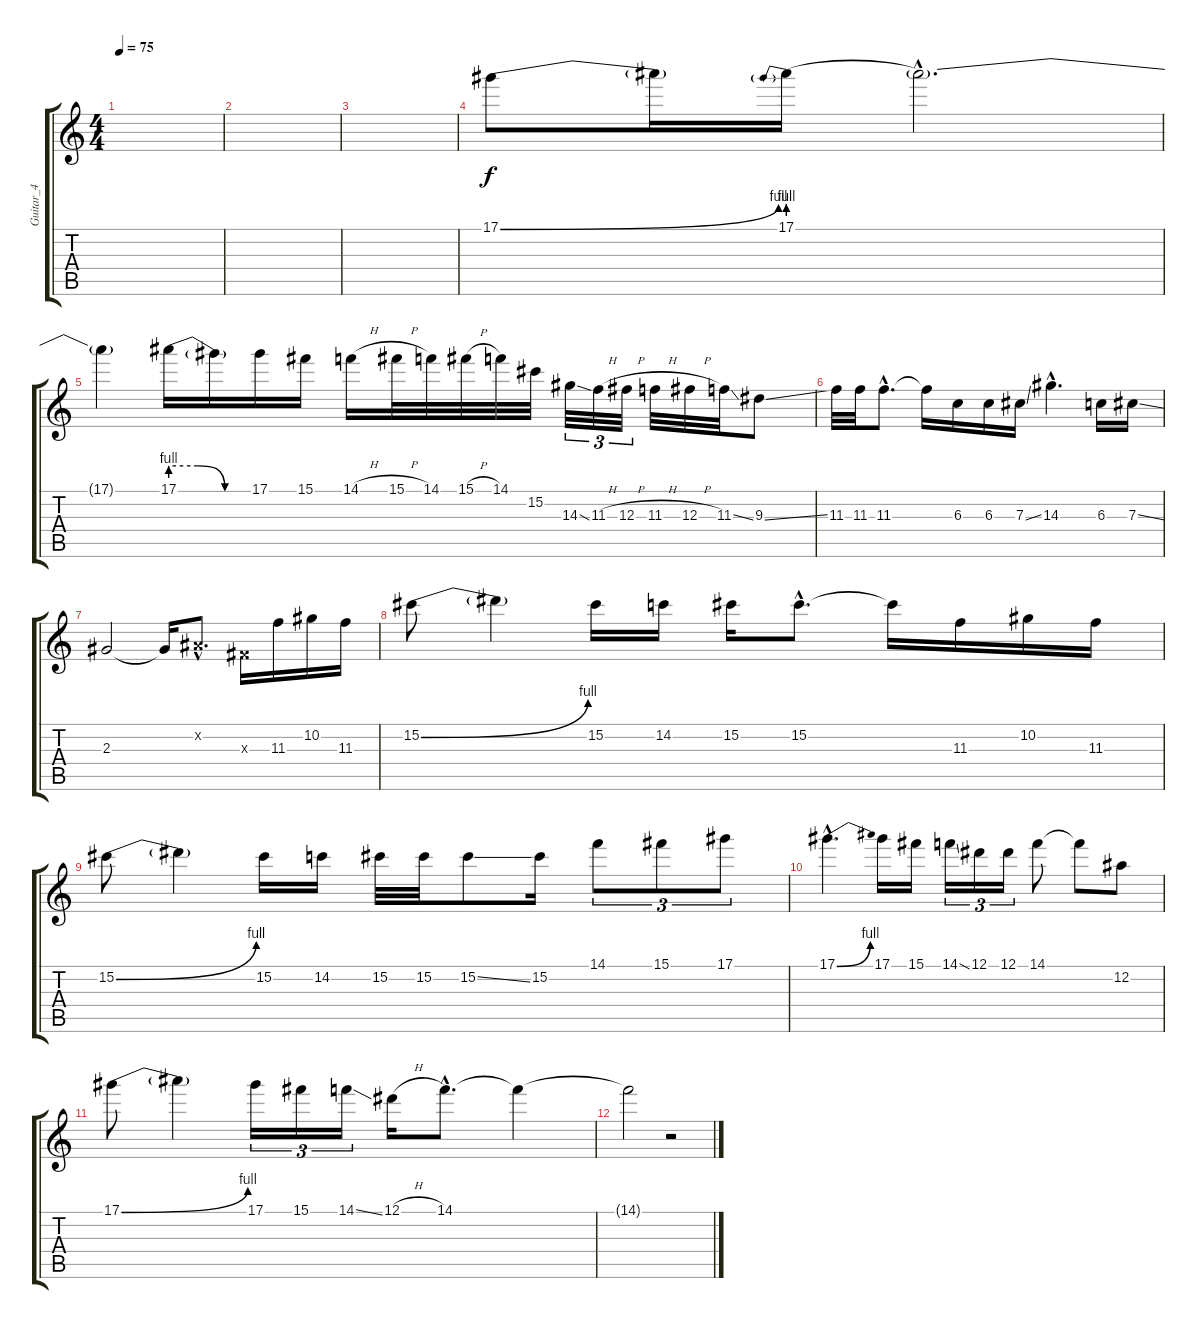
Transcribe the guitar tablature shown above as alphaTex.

\track ("Guitar_4" "Guitar_4") {instrument distortionguitar}
\staff {score tabs}
\tuning (Eb4 Bb3 Gb3 Db3 Ab2 Eb2) {hide}
\ts (4 4)
\tempo 75
\clef g2
\ks c
|
|
|
17.1{be (bend 0 0 60 4)}.8 17.1{t}.16 17.1{be (prebend 0 4 60 4)}.16 17.1{hac t}.2{d} |
17.1{t}.4 17.1{be (custom 0 4 20 4 40 0 60 0)}.16 17.1{t}.16 17.1.16 15.1.16 14.1{h}.16 15.1{h}.32 14.1.32 15.1{h}.32 14.1.32 15.2.32 14.3{ss}.32{tu (3 2)} 11.3{h}.32{tu (3 2)} 12.3{h}.32{tu (3 2)} 11.3{h}.32 12.3{h}.32 11.3{ss}.32 9.3{ss}.8 |
11.3.32 11.3.32 11.3{hac}.8{d} 11.3{t}.16 6.3.16 6.3.16 7.3{ss}.16 14.3{hac}.4{d} 6.3.16 7.3{ss}.16 |
2.3.2 2.3{t}.16 0.2{hac x}.8{d} 0.3{x}.16 11.3.16 10.2.16 11.3.16 |
15.2{be (bend 0 0 60 4)}.8 15.2{t}.4 15.2.16 14.2.16 15.2.16 15.2{hac}.8{d} 15.2{t}.16 11.3.16 10.2.16 11.3.16 |
15.2{be (bend 0 0 60 4)}.8 15.2{t}.4 15.2.16 14.2.16 15.2.32 15.2.32 15.2{ss}.8 15.2.16 14.1.8{tu (3 2)} 15.1.8{tu (3 2)} 17.1.8{tu (3 2)} |
17.1{be (bend 0 0 60 4) hac}.4{d} 17.1.16 15.1.16 14.1{ss}.16{tu (3 2)} 12.1.16{tu (3 2)} 12.1.16{tu (3 2)} 14.1.8 14.1{t}.8 12.2.8 |
17.1{be (bend 0 0 60 4)}.8 17.1{t}.4 17.1.16{tu (3 2)} 15.1.16{tu (3 2)} 14.1{ss}.16{tu (3 2)} 12.1{h}.16 14.1{hac}.8{d} 14.1{t}.4 |
14.1{t}.2 r.2
